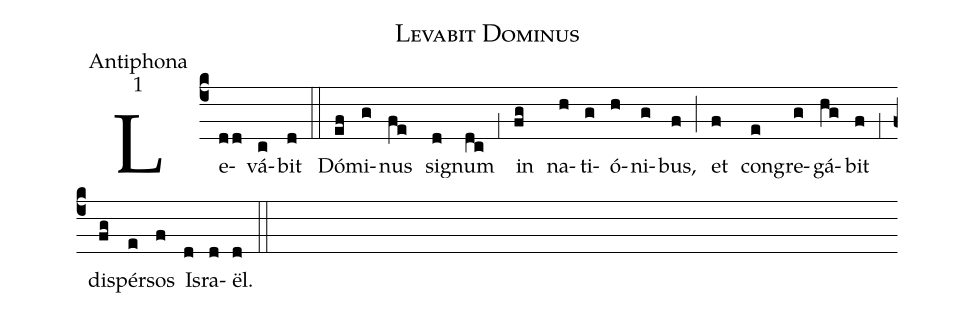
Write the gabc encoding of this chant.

name:Levabit Dominus;
office-part:Antiphona;
mode:1;
%%
(c4) Le(dd)vá(c)bit(d) (::)
Dó(ef)mi(g)nus(fe) si(d)gnum(dc) (,1) in(fg) na(h)ti(g)ó(h)ni(g)bus,(f) (;) et(f) con(e)gre(g)gá(hg)bit(f) (,1) di(fg)spér(e)sos(f) Is(d)ra(d)ël.(d) (::)
